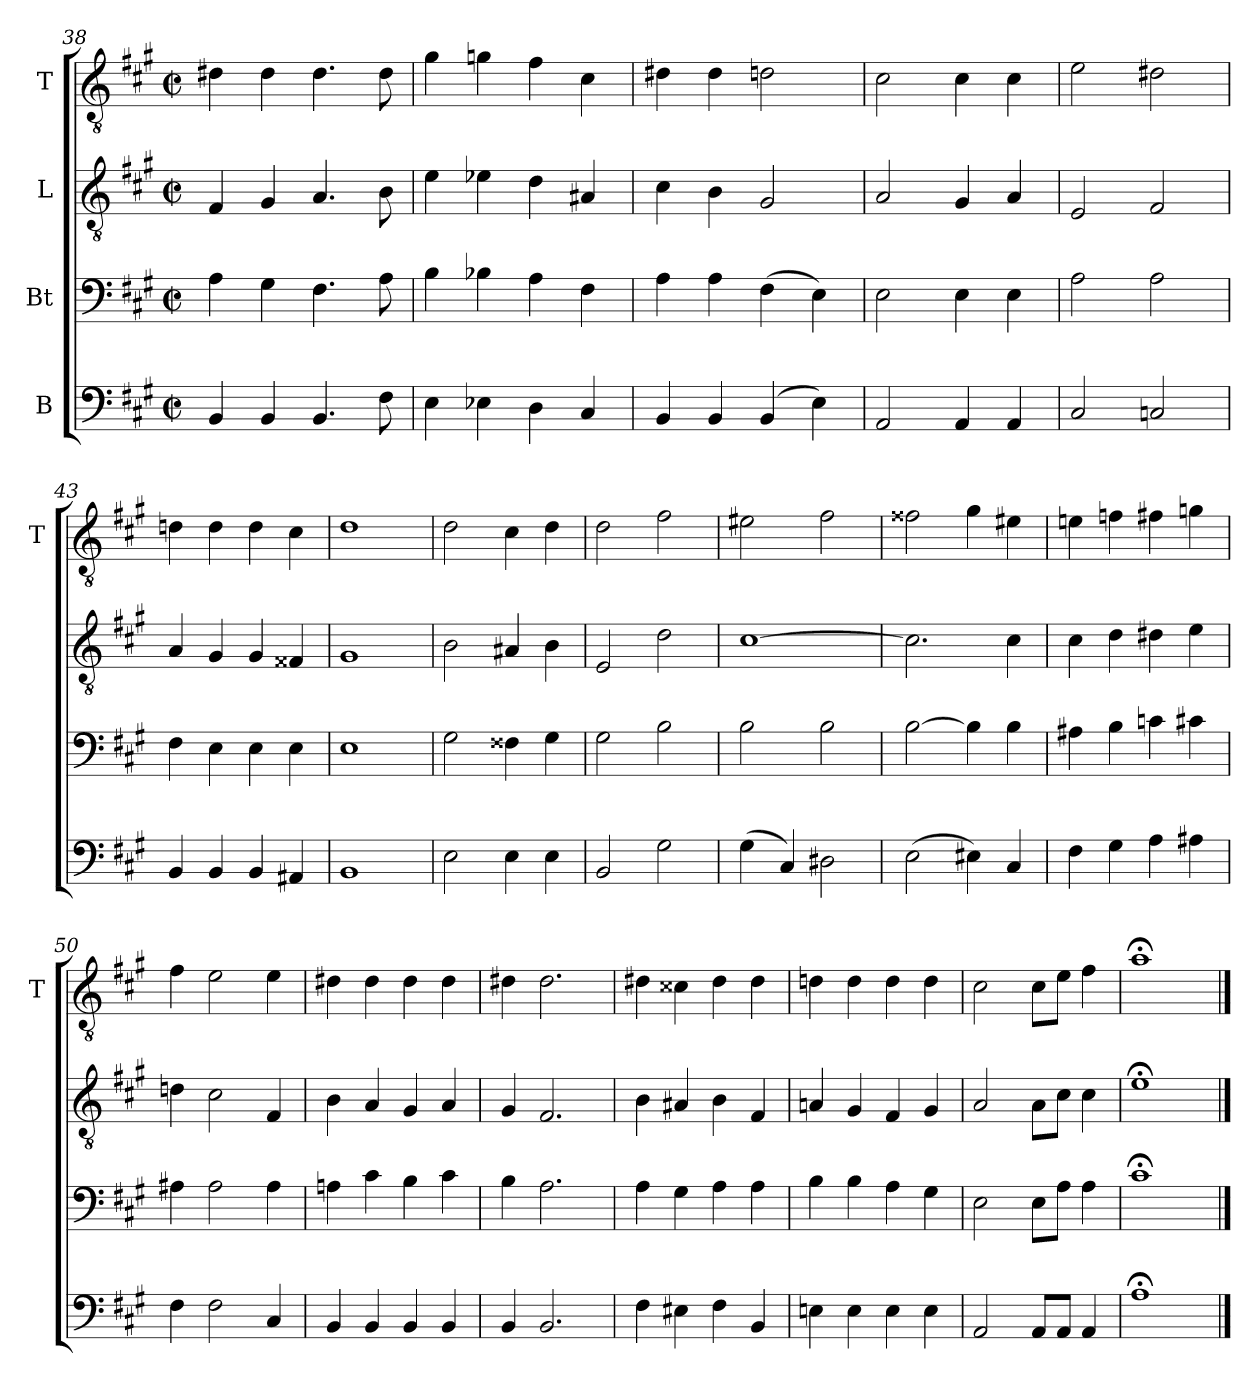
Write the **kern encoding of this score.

**kern	**kern	**kern	**kern
*part4	*part3	*part2	*part1
*staff4	*staff3	*staff2	*staff1
*I"B	*I"Bt	*I"L	*I"T
*	*	*	*I'T
*clefF4	*clefF4	*clefGv2	*clefGv2
*k[f#c#g#]	*k[f#c#g#]	*k[f#c#g#]	*k[f#c#g#]
*M2/2	*M2/2	*M2/2	*M2/2
*met(c|)	*met(c|)	*met(c|)	*met(c|)
=38	=38	=38	=38
4BB	4A	4F#	4d#X
4BB	4G#	4G#	4d#
4.BB	4.F#	4.A	4.d#
8F#	8A	8B	8d#
=39	=39	=39	=39
4E	4B	4e	4g#
4E-X	4B-X	4e-X	4gn
4D	4A	4d	4f#
4C#	4F#	4A#X	4c#
=40	=40	=40	=40
4BB	4A	4c#	4d#X
4BB	4A	4B	4d#
(4BB	(4F#	2G#	2dn
4E)	4E)	.	.
=41	=41	=41	=41
2AA	2E	2A	2c#
4AA	4E	4G#	4c#
4AA	4E	4A	4c#
=42	=42	=42	=42
2C#	2A	2E	2e
2Cn	2A	2F#	2d#X
=43	=43	=43	=43
4BB	4F#	4A	4dn
4BB	4E	4G#	4d
4BB	4E	4G#	4d
4AA#X	4E	4F##X	4c#
=44	=44	=44	=44
1BB	1E	1G#	1d
=45	=45	=45	=45
2E	2G#	2B	2d
4E	4F##X	4A#X	4c#
4E	4G#	4B	4d
=46	=46	=46	=46
2BB	2G#	2E	2d
2G#	2B	2d	2f#
=47	=47	=47	=47
(4G#	2B	[1c#	2e#X
4C#)	.	.	.
2D#X	2B	.	2f#
=48	=48	=48	=48
(2E	[2B	2.c#]	2f##X
4E#X)	4B]	.	4g#
4C#	4B	4c#	4e#X
=49	=49	=49	=49
4F#	4A#X	4c#	4en
4G#	4B	4d	4fn
4A	4cn	4d#X	4f#X
4A#X	4c#X	4e	4gn
=50	=50	=50	=50
4F#	4A#X	4dn	4f#
2F#	2A#	2c#	2e
4C#	4A#	4F#	4e
=51	=51	=51	=51
4BB	4An	4B	4d#X
4BB	4c#	4A	4d#
4BB	4B	4G#	4d#
4BB	4c#	4A	4d#
=52	=52	=52	=52
4BB	4B	4G#	4d#X
2.BB	2.A	2.F#	2.d#
=53	=53	=53	=53
4F#	4A	4B	4d#X
4E#X	4G#	4A#X	4c##X
4F#	4A	4B	4d#
4BB	4A	4F#	4d#
=54	=54	=54	=54
4En	4B	4An	4dn
4E	4B	4G#	4d
4E	4A	4F#	4d
4E	4G#	4G#	4d
=55	=55	=55	=55
2AA	2E	2A	2c#
8AAL	8EL	8AL	8c#L
8AAJ	8AJ	8c#J	8eJ
4AA	4A	4c#	4f#
=56	=56	=56	=56
1A;<	1c#;<	1e;<	1a;<
==	==	==	==
*-	*-	*-	*-
